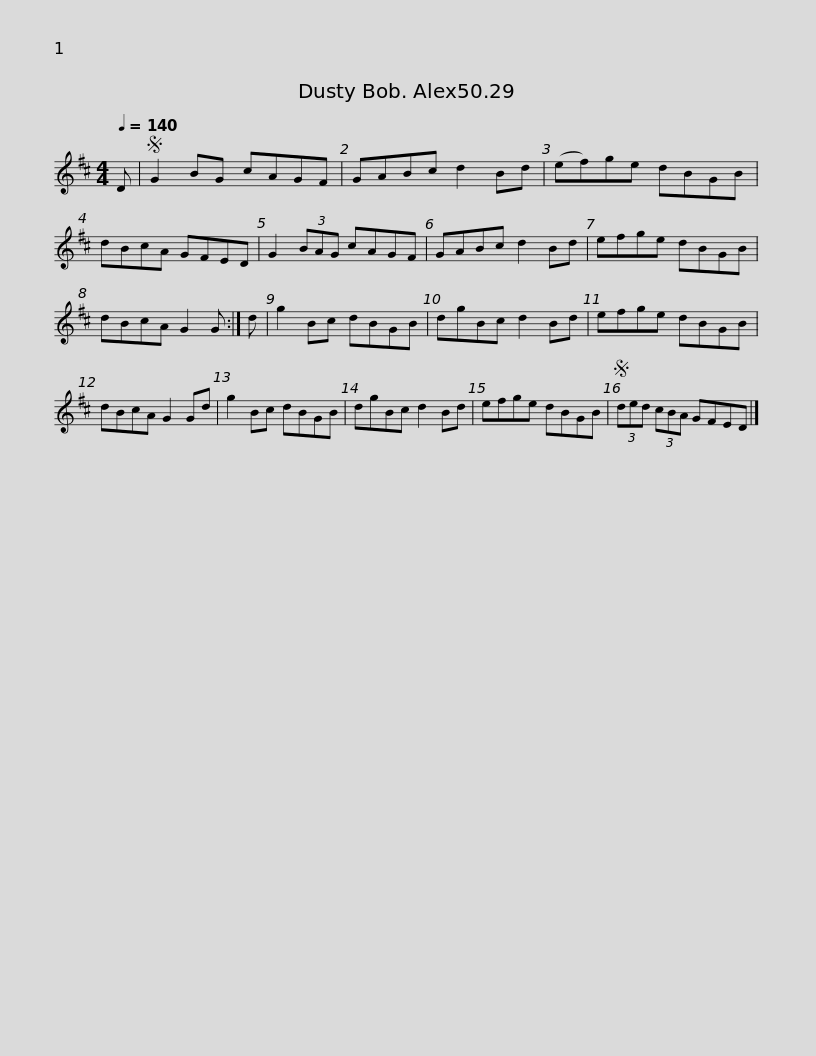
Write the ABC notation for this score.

X:1
L:1/8
Q:1/4=140
M:4/4
I:linebreak $
K:D
V:1 treble
V:1
 D |S G2 BG cAGF | GABc d2 Bd | (ef)ge dBGB | dBcA GFED | %5
 G2 (3BAG cAGF |$ GABc d2 Bd | efge dBGB | dBcA G2 G :| d | %10
 g2 Bc dBGB | dgBc d2 Bd |$ efge dBGB | dBcA G2 Gd | g2 Bc dBGB | %15
 dgBc d2 Bd | efge dBGB |$S (3ded (3cBA GFED |] %18
